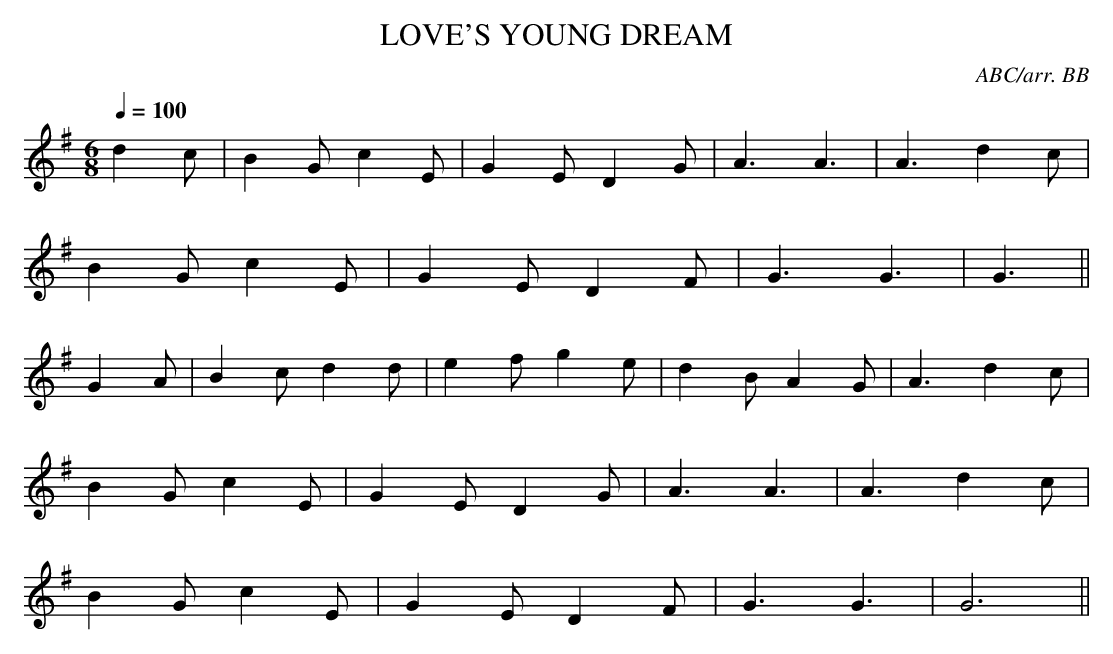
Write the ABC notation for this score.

X:1
T:LOVE'S YOUNG DREAM
C:ABC/arr. BB
L:1/8
M:6/8
Q:1/4=100
K:G
d2c|B2G c2E|G2E D2G|A3 A3|A3 d2c|
B2G c2E|G2E D2F|G3 G3|G3 ||
G2A|B2c d2d|e2f g2e|d2B A2G|A3 d2c|
B2G c2E|G2E D2G|A3 A3|A3 d2c|
B2G c2E|G2E D2F|G3 G3|G6 ||
